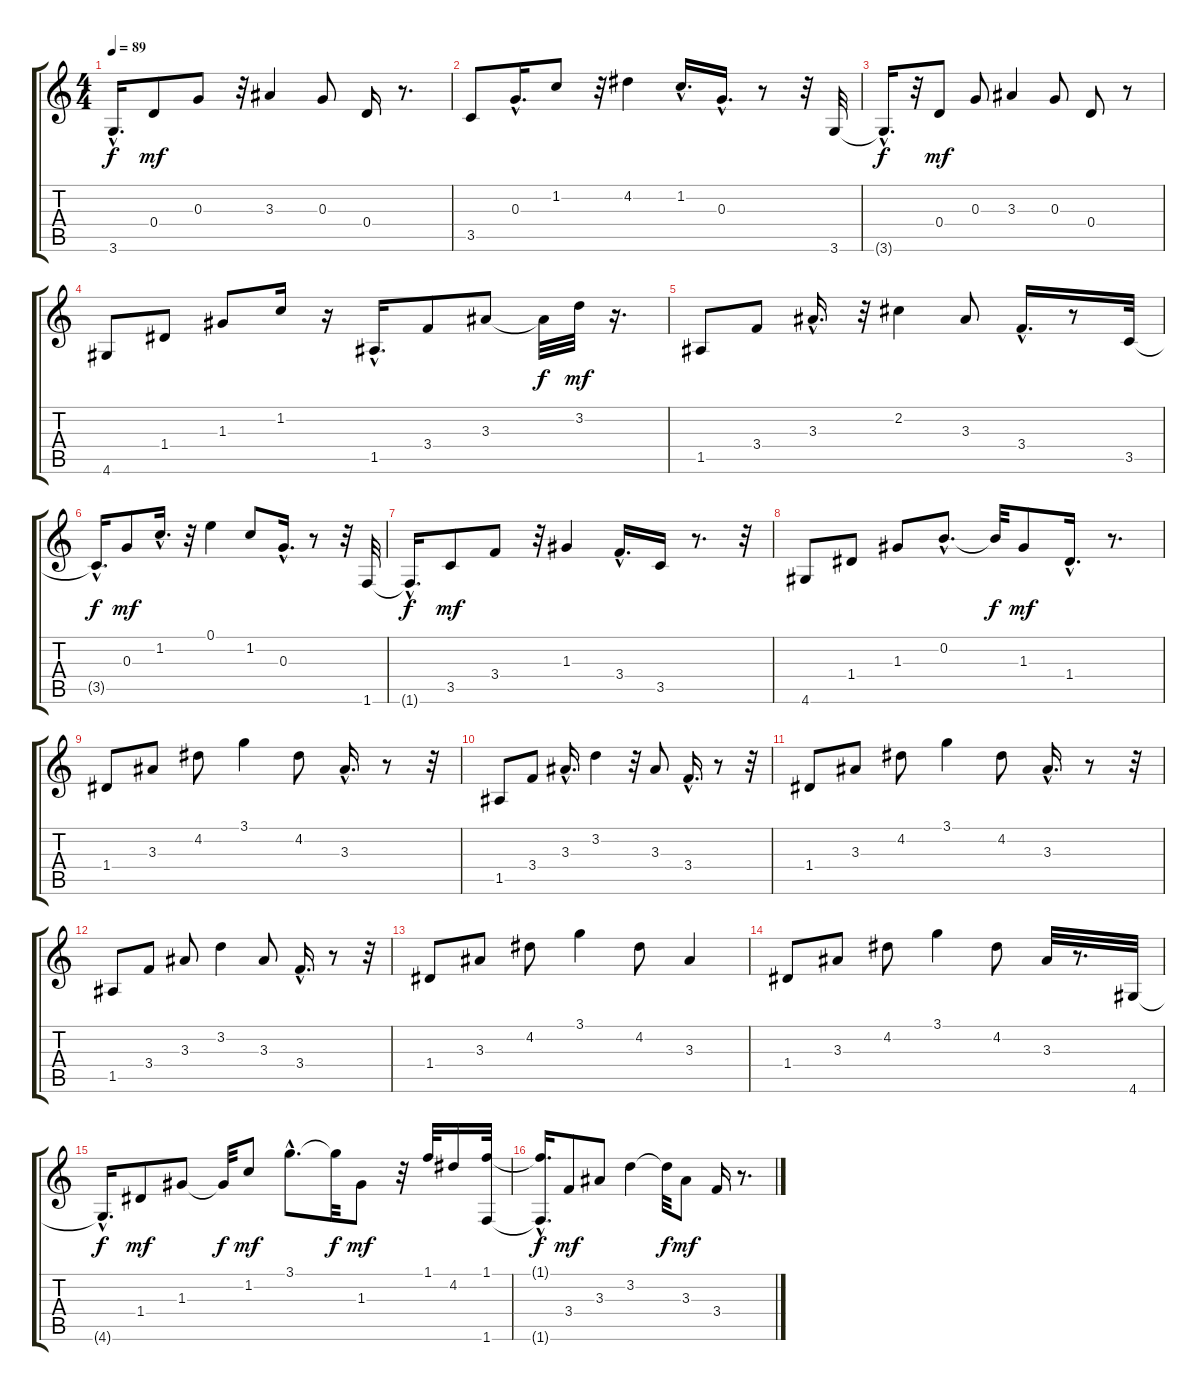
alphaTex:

\track "" {instrument acousticguitarnylon}
\staff {score tabs}
\tuning (E4 B3 G3 D3 A2 E2) {hide}
\ts (4 4)
\tempo 89
\clef g2
\ks c
3.6{hac t}.16{d dy f} 0.4.8{dy mf} 0.3.8 r.32 3.3.4 0.3.8 0.4.16 r.8{d} |
3.5.8 0.3{hac}.16{d} 1.2.8 r.32 4.2.4 1.2{hac}.16{d} 0.3{hac}.16{d} r.8 r.32 3.6.32 |
3.6{hac t}.16{d dy f} r.32 0.4.8{dy mf} 0.3.8 3.3.4 0.3.8 0.4.8 r.8 |
4.6.8 1.4.8 1.3.8 1.2.16 r.16 1.5{hac}.16{d} 3.4.8 3.3.8 3.3{t}.32{dy f} 3.2.32{dy mf} r.16{d} |
1.5.8 3.4.8 3.3{hac}.16{d} r.32 2.2.4 3.3.8 3.4{hac}.16{d} r.8 3.5.32 |
3.5{hac t}.16{d dy f} 0.3.8{dy mf} 1.2{hac}.16{d} r.32 0.1.4 1.2.8 0.3{hac}.16{d} r.8 r.32 1.6.32 |
1.6{hac t}.16{d dy f} 3.5.8{dy mf} 3.4.8 r.32 1.3.4 3.4{hac}.16{d} 3.5.16 r.8{d} r.32 |
4.6.8 1.4.8 1.3.8 0.2{hac}.8{d} 0.2{t}.32{dy f} 1.3.8{dy mf} 1.4{hac}.16{d} r.8{d} |
1.4.8 3.3.8 4.2.8 3.1.4 4.2.8 3.3{hac}.16{d} r.8 r.32 |
1.5.8 3.4.8 3.3{hac}.16{d} 3.2.4 r.32 3.3.8 3.4{hac}.16{d} r.8 r.32 |
1.4.8 3.3.8 4.2.8 3.1.4 4.2.8 3.3{hac}.16{d} r.8 r.32 |
1.5.8 3.4.8 3.3.8 3.2.4 3.3.8 3.4{hac}.16{d} r.8 r.32 |
1.4.8 3.3.8 4.2.8 3.1.4 4.2.8 3.3.4 |
1.4.8 3.3.8 4.2.8 3.1.4 4.2.8 3.3.32 r.8{d} 4.6.32 |
4.6{hac t}.16{d dy f} 1.4.8{dy mf} 1.3.8 1.3{t}.32{dy f} 1.2.8{dy mf} 3.1{hac}.8{d} 3.1{t}.32{dy f} 1.3.8{dy mf} r.32 1.1.32 4.2.16 (1.1 1.6).32 |
(1.1{hac t} 1.6{hac t}).16{d dy f} 3.4.8{dy mf} 3.3.8 3.2.4 3.2{t}.32{dy f} 3.3.8{dy mf} 3.4.16 r.8{d}
